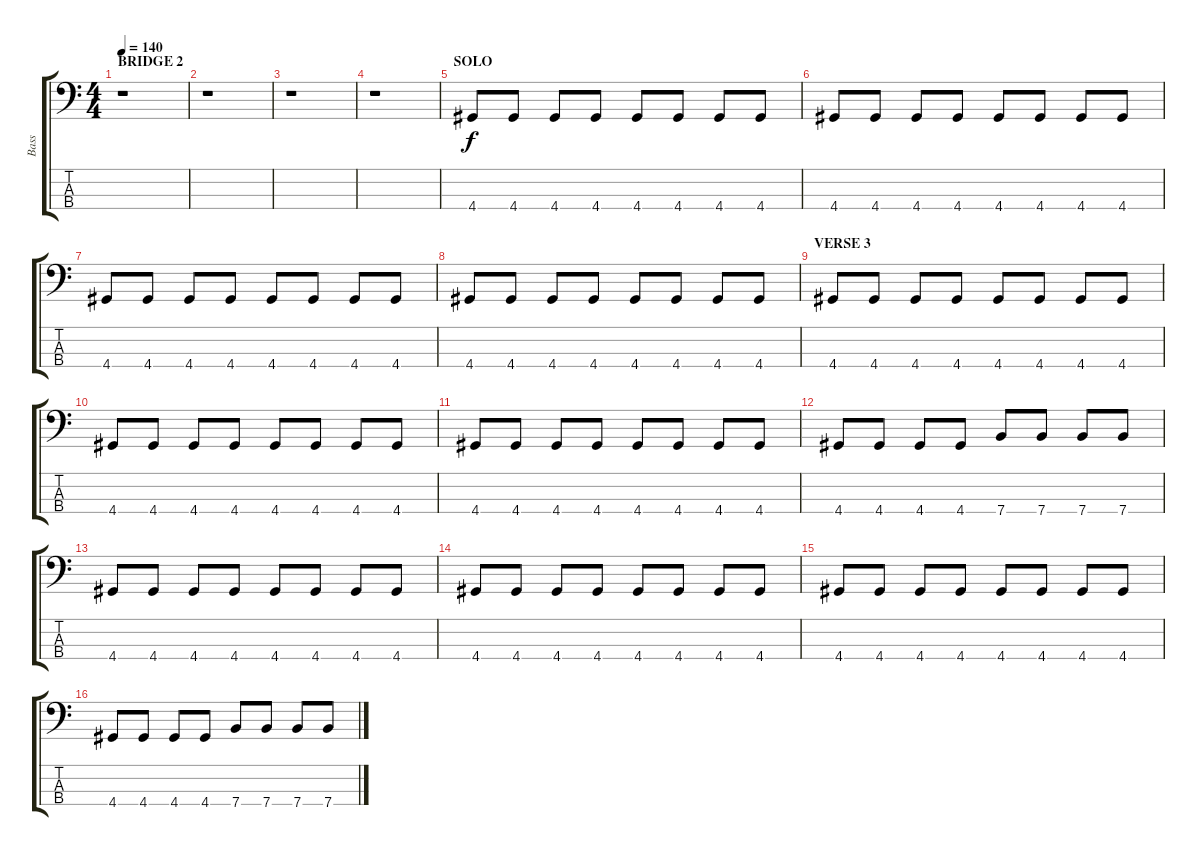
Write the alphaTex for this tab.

\track ("Bass" "Bass") {instrument synthbass2}
\staff {score tabs}
\tuning (G2 D2 A1 E1) {hide}
\ts (4 4)
\section ("" "BRIDGE 2")
\tempo 140
\clef f4
\ks c
r.1{dy f} |
r.1 |
r.1 |
r.1 |
\section ("" "SOLO")
4.4.8 4.4.8 4.4.8 4.4.8 4.4.8 4.4.8 4.4.8 4.4.8 |
4.4.8 4.4.8 4.4.8 4.4.8 4.4.8 4.4.8 4.4.8 4.4.8 |
4.4.8 4.4.8 4.4.8 4.4.8 4.4.8 4.4.8 4.4.8 4.4.8 |
4.4.8 4.4.8 4.4.8 4.4.8 4.4.8 4.4.8 4.4.8 4.4.8 |
\section ("" "VERSE 3")
4.4.8 4.4.8 4.4.8 4.4.8 4.4.8 4.4.8 4.4.8 4.4.8 |
4.4.8 4.4.8 4.4.8 4.4.8 4.4.8 4.4.8 4.4.8 4.4.8 |
4.4.8 4.4.8 4.4.8 4.4.8 4.4.8 4.4.8 4.4.8 4.4.8 |
4.4.8 4.4.8 4.4.8 4.4.8 7.4.8 7.4.8 7.4.8 7.4.8 |
4.4.8 4.4.8 4.4.8 4.4.8 4.4.8 4.4.8 4.4.8 4.4.8 |
4.4.8 4.4.8 4.4.8 4.4.8 4.4.8 4.4.8 4.4.8 4.4.8 |
4.4.8 4.4.8 4.4.8 4.4.8 4.4.8 4.4.8 4.4.8 4.4.8 |
4.4.8 4.4.8 4.4.8 4.4.8 7.4.8 7.4.8 7.4.8 7.4.8
